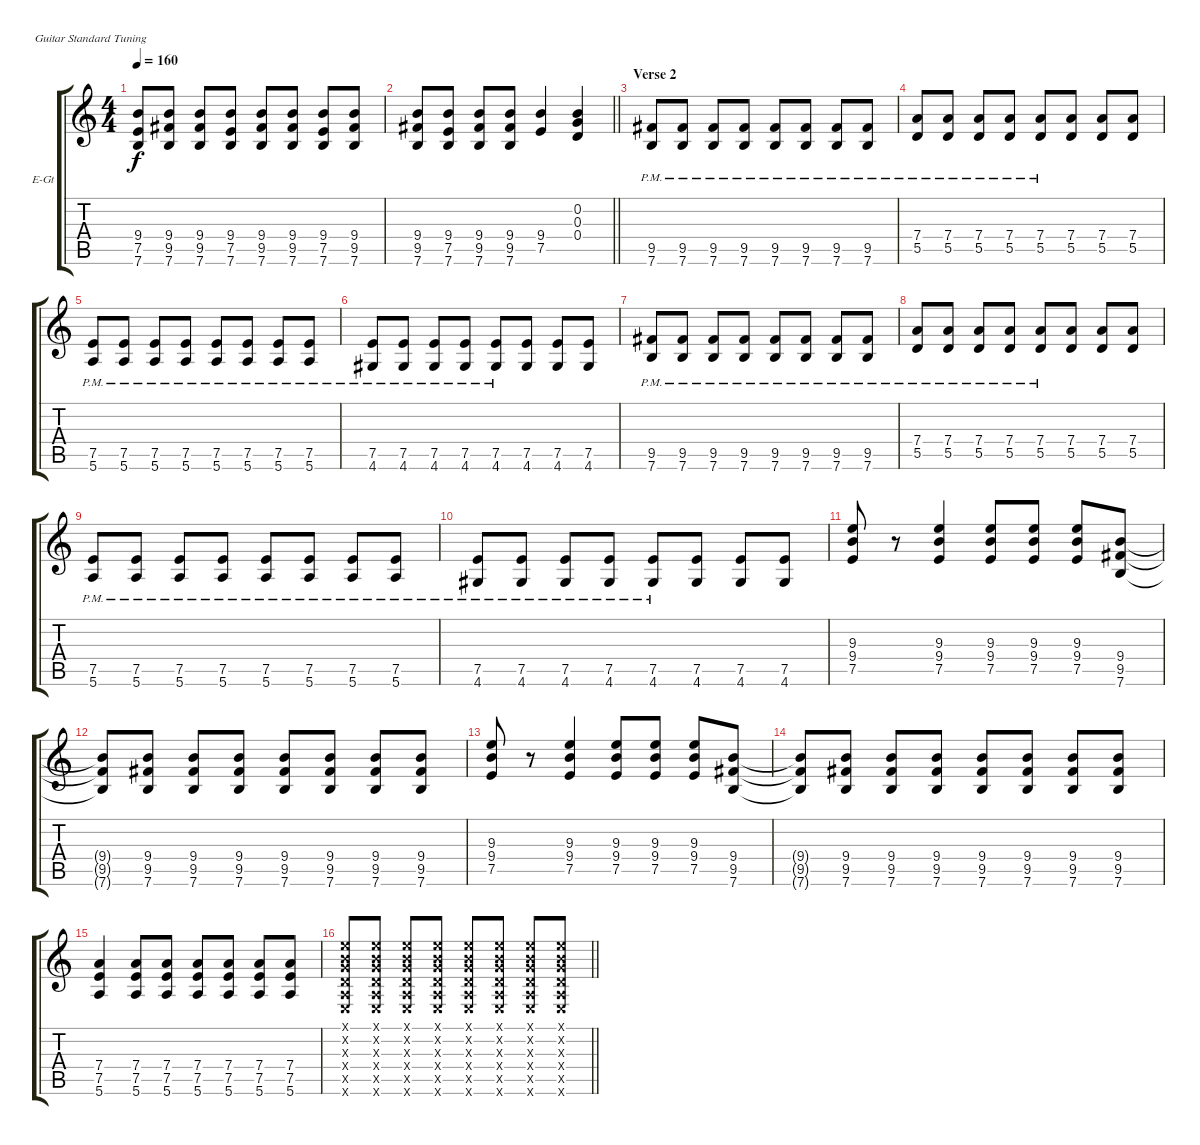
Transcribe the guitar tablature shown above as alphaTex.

\bracketExtendMode groupsimilarinstruments
\firstSystemTrackNameOrientation horizontal
\otherSystemsTrackNameOrientation horizontal
\track ("Lead guitar" "E-Gt") {instrument overdrivenguitar}
\staff {score tabs}
\tuning (E4 B3 G3 D3 A2 E2)
\ts (4 4)
\tempo 160
\clef g2
\ks c
(9.4 7.5 7.6).8{dy f} (9.4 9.5 7.6).8 (9.4 9.5 7.6).8 (9.4 7.5 7.6).8 (9.4 9.5 7.6).8 (9.4 9.5 7.6).8 (9.4 7.5 7.6).8 (9.4 9.5 7.6).8 |
\barLineRight lightlight
(9.4 9.5 7.6).8 (9.4 7.5 7.6).8 (9.4 9.5 7.6).8 (9.4 9.5 7.6).8 (9.4 7.5).4 (0.2 0.3 0.4).4 |
\section ("" "Verse 2")
(9.5{pm} 7.6{pm}).8 (9.5{pm} 7.6{pm}).8 (9.5{pm} 7.6{pm}).8 (9.5{pm} 7.6{pm}).8 (9.5{pm} 7.6{pm}).8 (9.5{pm} 7.6{pm}).8 (9.5{pm} 7.6{pm}).8 (9.5{pm} 7.6{pm}).8 |
(7.4{pm} 5.5{pm}).8 (7.4{pm} 5.5{pm}).8 (7.4{pm} 5.5{pm}).8 (7.4{pm} 5.5{pm}).8 (7.4{pm} 5.5{pm}).8 (7.4 5.5).8 (7.4 5.5).8 (7.4 5.5).8 |
(7.5{pm} 5.6{pm}).8 (7.5{pm} 5.6{pm}).8 (7.5{pm} 5.6{pm}).8 (7.5{pm} 5.6{pm}).8 (7.5{pm} 5.6{pm}).8 (7.5{pm} 5.6{pm}).8 (7.5{pm} 5.6{pm}).8 (7.5{pm} 5.6{pm}).8 |
(7.5{pm} 4.6{pm}).8 (7.5{pm} 4.6{pm}).8 (7.5{pm} 4.6{pm}).8 (7.5{pm} 4.6{pm}).8 (7.5{pm} 4.6{pm}).8 (7.5 4.6).8 (7.5 4.6).8 (7.5 4.6).8 |
(9.5{pm} 7.6{pm}).8 (9.5{pm} 7.6{pm}).8 (9.5{pm} 7.6{pm}).8 (9.5{pm} 7.6{pm}).8 (9.5{pm} 7.6{pm}).8 (9.5{pm} 7.6{pm}).8 (9.5{pm} 7.6{pm}).8 (9.5{pm} 7.6{pm}).8 |
(7.4{pm} 5.5{pm}).8 (7.4{pm} 5.5{pm}).8 (7.4{pm} 5.5{pm}).8 (7.4{pm} 5.5{pm}).8 (7.4{pm} 5.5{pm}).8 (7.4 5.5).8 (7.4 5.5).8 (7.4 5.5).8 |
(7.5{pm} 5.6{pm}).8 (7.5{pm} 5.6{pm}).8 (7.5{pm} 5.6{pm}).8 (7.5{pm} 5.6{pm}).8 (7.5{pm} 5.6{pm}).8 (7.5{pm} 5.6{pm}).8 (7.5{pm} 5.6{pm}).8 (7.5{pm} 5.6{pm}).8 |
(7.5{pm} 4.6{pm}).8 (7.5{pm} 4.6{pm}).8 (7.5{pm} 4.6{pm}).8 (7.5{pm} 4.6{pm}).8 (7.5{pm} 4.6{pm}).8 (7.5 4.6).8 (7.5 4.6).8 (7.5 4.6).8 |
(9.3 9.4 7.5).8 r.8 (9.3 9.4 7.5).4 (9.3 9.4 7.5).8 (9.3 9.4 7.5).8 (9.3 9.4 7.5).8 (9.4 9.5 7.6).8 |
(9.4{t} 9.5{t} 7.6{t}).8 (9.4 9.5 7.6).8 (9.4 9.5 7.6).8 (9.4 9.5 7.6).8 (9.4 9.5 7.6).8 (9.4 9.5 7.6).8 (9.4 9.5 7.6).8 (9.4 9.5 7.6).8 |
(9.3 9.4 7.5).8 r.8 (9.3 9.4 7.5).4 (9.3 9.4 7.5).8 (9.3 9.4 7.5).8 (9.3 9.4 7.5).8 (9.4 9.5 7.6).8 |
(9.4{t} 9.5{t} 7.6{t}).8 (9.4 9.5 7.6).8 (9.4 9.5 7.6).8 (9.4 9.5 7.6).8 (9.4 9.5 7.6).8 (9.4 9.5 7.6).8 (9.4 9.5 7.6).8 (9.4 9.5 7.6).8 |
(7.4 7.5 5.6).4 (7.4 7.5 5.6).8 (7.4 7.5 5.6).8 (7.4 7.5 5.6).8 (7.4 7.5 5.6).8 (7.4 7.5 5.6).8 (7.4 7.5 5.6).8 |
\barLineRight lightlight
(0.1{x} 0.2{x} 0.3{x} 0.4{x} 0.5{x} 0.6{x}).8 (0.1{x} 0.2{x} 0.3{x} 0.4{x} 0.5{x} 0.6{x}).8 (0.1{x} 0.2{x} 0.3{x} 0.4{x} 0.5{x} 0.6{x}).8 (0.1{x} 0.2{x} 0.3{x} 0.4{x} 0.5{x} 0.6{x}).8 (0.1{x} 0.2{x} 0.3{x} 0.4{x} 0.5{x} 0.6{x}).8 (0.1{x} 0.2{x} 0.3{x} 0.4{x} 0.5{x} 0.6{x}).8 (0.1{x} 0.2{x} 0.3{x} 0.4{x} 0.5{x} 0.6{x}).8 (0.1{x} 0.2{x} 0.3{x} 0.4{x} 0.5{x} 0.6{x}).8
